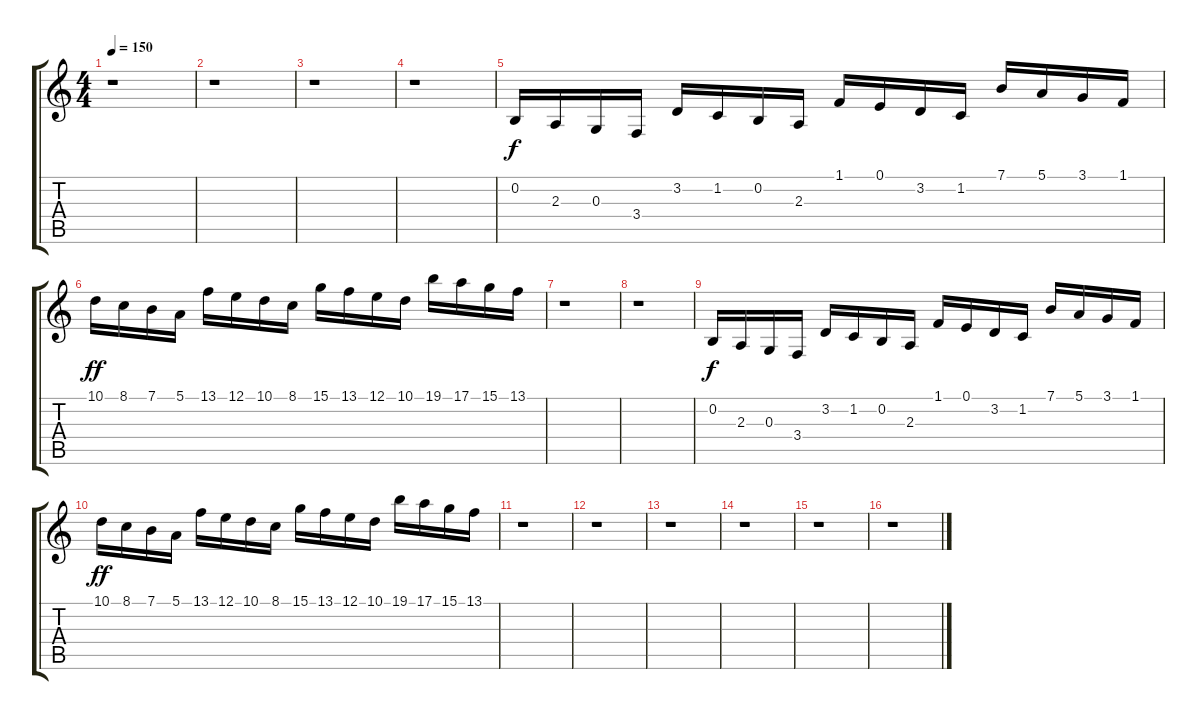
\track "" {instrument orchestralharp}
\staff {score tabs}
\tuning (E4 B3 G3 D3 A2 E2) {hide}
\ts (4 4)
\tempo 150
\clef g2
\ks c
r.1{dy f} |
r.1 |
r.1 |
r.1 |
0.2.16 2.3.16 0.3.16 3.4.16 3.2.16 1.2.16 0.2.16 2.3.16 1.1.16 0.1.16 3.2.16 1.2.16 7.1.16 5.1.16 3.1.16 1.1.16 |
10.1.16{dy ff} 8.1.16 7.1.16 5.1.16 13.1.16 12.1.16 10.1.16 8.1.16 15.1.16 13.1.16 12.1.16 10.1.16 19.1.16 17.1.16 15.1.16 13.1.16 |
r.1 |
r.1 |
0.2.16{dy f} 2.3.16 0.3.16 3.4.16 3.2.16 1.2.16 0.2.16 2.3.16 1.1.16 0.1.16 3.2.16 1.2.16 7.1.16 5.1.16 3.1.16 1.1.16 |
10.1.16{dy ff} 8.1.16 7.1.16 5.1.16 13.1.16 12.1.16 10.1.16 8.1.16 15.1.16 13.1.16 12.1.16 10.1.16 19.1.16 17.1.16 15.1.16 13.1.16 |
r.1 |
r.1 |
r.1 |
r.1 |
r.1 |
r.1
